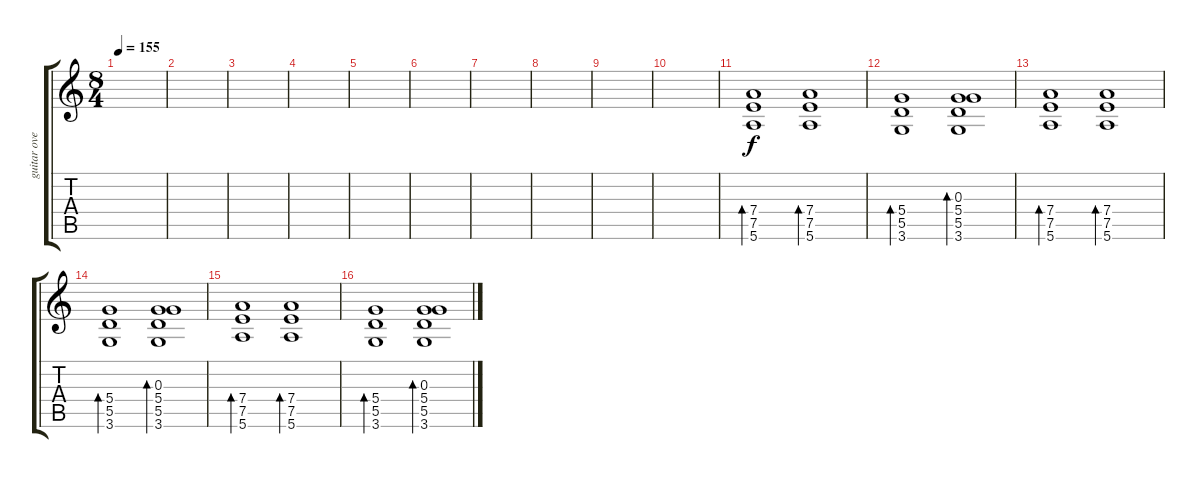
\track ("guitar overdriven" "guitar ove") {instrument overdrivenguitar}
\staff {score tabs}
\tuning (E4 B3 G3 D3 A2 E2) {hide}
\ts (8 4)
\tempo 155
\clef g2
\ks c
|
|
|
|
|
|
|
|
|
|
(7.4 7.5 5.6).1{bd 30} (7.4 7.5 5.6).1{bd 30} |
(5.4 5.5 3.6).1{bd 120} (0.3 5.4 5.5 3.6).1{bd 60} |
(7.4 7.5 5.6).1{bd 30} (7.4 7.5 5.6).1{bd 30} |
(5.4 5.5 3.6).1{bd 120} (0.3 5.4 5.5 3.6).1{bd 60} |
(7.4 7.5 5.6).1{bd 30} (7.4 7.5 5.6).1{bd 30} |
(5.4 5.5 3.6).1{bd 120} (0.3 5.4 5.5 3.6).1{bd 60}
